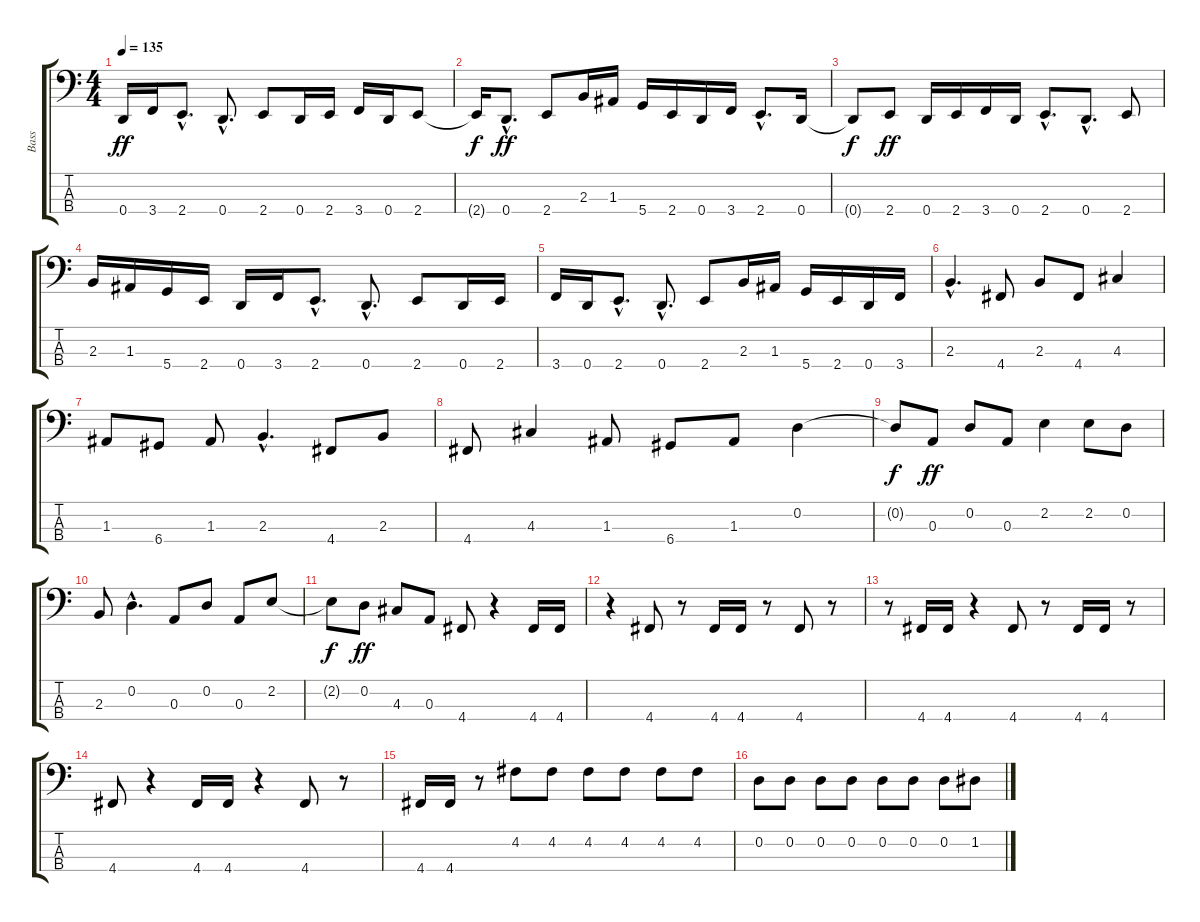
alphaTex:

\track ("Bass" "Bass") {instrument electricbassfinger}
\staff {score tabs}
\tuning (G2 D2 A1 D1) {hide}
\ts (4 4)
\tempo 135
\clef f4
\ks c
0.4.16{dy ff} 3.4.16 2.4{hac}.8{d} 0.4{hac}.8{d} 2.4.8 0.4.16 2.4.16 3.4.16 0.4.16 2.4.8 |
2.4{t}.16{dy f} 0.4{hac}.8{d dy ff} 2.4.8 2.3.16 1.3.16 5.4.16 2.4.16 0.4.16 3.4.16 2.4{hac}.8{d} 0.4.16 |
0.4{t}.8{dy f} 2.4.8{dy ff} 0.4.16 2.4.16 3.4.16 0.4.16 2.4{hac}.8{d} 0.4{hac}.8{d} 2.4.8 |
2.3.16 1.3.16 5.4.16 2.4.16 0.4.16 3.4.16 2.4{hac}.8{d} 0.4{hac}.8{d} 2.4.8 0.4.16 2.4.16 |
3.4.16 0.4.16 2.4{hac}.8{d} 0.4{hac}.8{d} 2.4.8 2.3.16 1.3.16 5.4.16 2.4.16 0.4.16 3.4.16 |
2.3{hac}.4{d} 4.4.8 2.3.8 4.4.8 4.3.4 |
1.3.8 6.4.8 1.3.8 2.3{hac}.4{d} 4.4.8 2.3.8 |
4.4.8 4.3.4 1.3.8 6.4.8 1.3.8 0.2.4 |
0.2{t}.8{dy f} 0.3.8{dy ff} 0.2.8 0.3.8 2.2.4 2.2.8 0.2.8 |
2.3.8 0.2{hac}.4{d} 0.3.8 0.2.8 0.3.8 2.2.8 |
2.2{t}.8{dy f} 0.2.8{dy ff} 4.3.8 0.3.8 4.4.8 r.4 4.4.16 4.4.16 |
r.4 4.4.8 r.8 4.4.16 4.4.16 r.8 4.4.8 r.8 |
r.8 4.4.16 4.4.16 r.4 4.4.8 r.8 4.4.16 4.4.16 r.8 |
4.4.8 r.4 4.4.16 4.4.16 r.4 4.4.8 r.8 |
4.4.16 4.4.16 r.8 4.2.8 4.2.8 4.2.8 4.2.8 4.2.8 4.2.8 |
0.2.8 0.2.8 0.2.8 0.2.8 0.2.8 0.2.8 0.2.8 1.2.8
